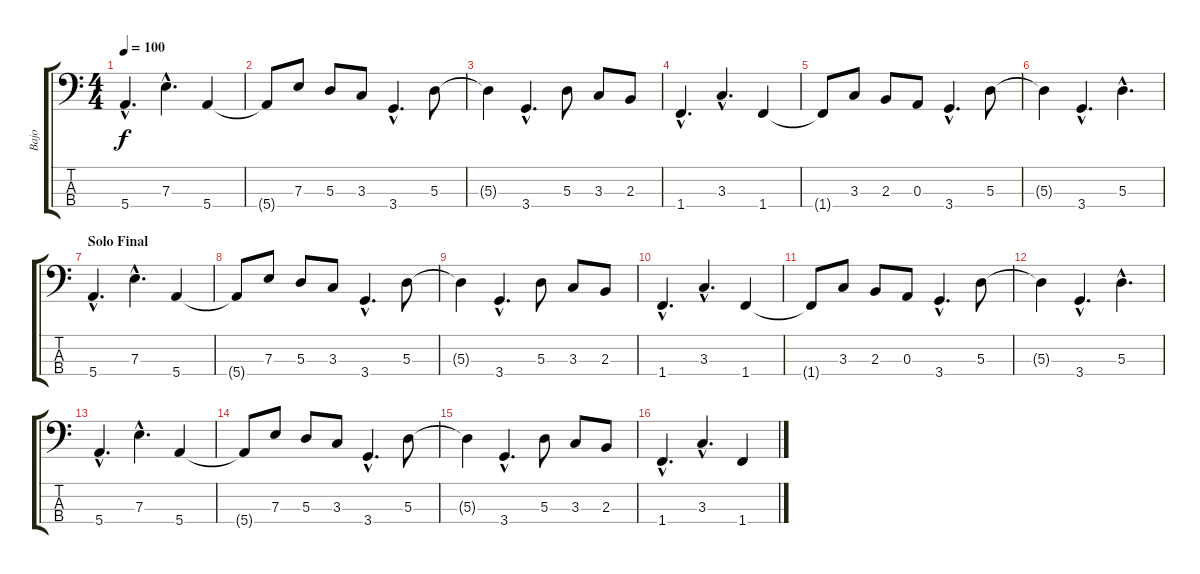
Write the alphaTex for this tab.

\track ("Bajo" "Bajo") {instrument electricbassfinger}
\staff {score tabs}
\tuning (G2 D2 A1 E1) {hide}
\ts (4 4)
\tempo 100
\clef f4
\ks c
5.4{hac}.4{d dy f} 7.3{hac}.4{d} 5.4.4 |
5.4{t}.8 7.3.8 5.3.8 3.3.8 3.4{hac}.4{d} 5.3.8 |
5.3{t}.4 3.4{hac}.4{d} 5.3.8 3.3.8 2.3.8 |
1.4{hac}.4{d} 3.3{hac}.4{d} 1.4.4 |
1.4{t}.8 3.3.8 2.3.8 0.3.8 3.4{hac}.4{d} 5.3.8 |
5.3{t}.4 3.4{hac}.4{d} 5.3{hac}.4{d} |
\section ("" "Solo Final")
5.4{hac}.4{d} 7.3{hac}.4{d} 5.4.4 |
5.4{t}.8 7.3.8 5.3.8 3.3.8 3.4{hac}.4{d} 5.3.8 |
5.3{t}.4 3.4{hac}.4{d} 5.3.8 3.3.8 2.3.8 |
1.4{hac}.4{d} 3.3{hac}.4{d} 1.4.4 |
1.4{t}.8 3.3.8 2.3.8 0.3.8 3.4{hac}.4{d} 5.3.8 |
5.3{t}.4 3.4{hac}.4{d} 5.3{hac}.4{d} |
5.4{hac}.4{d} 7.3{hac}.4{d} 5.4.4 |
5.4{t}.8 7.3.8 5.3.8 3.3.8 3.4{hac}.4{d} 5.3.8 |
5.3{t}.4 3.4{hac}.4{d} 5.3.8 3.3.8 2.3.8 |
1.4{hac}.4{d} 3.3{hac}.4{d} 1.4.4
